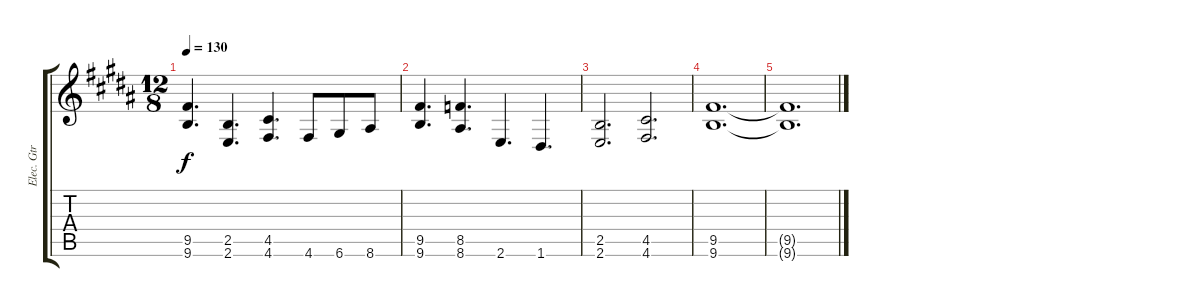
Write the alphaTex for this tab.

\track ("Elec. Gtr 1" "Elec. Gtr ") {instrument distortionguitar}
\staff {score tabs}
\tuning (E4 B3 G3 D3 A2 D2) {hide}
\ts (12 8)
\tempo 130
\clef g2
\ks b
(9.5 9.6).4{d dy f} (2.5 2.6).4{d} (4.5 4.6).4{d} 4.6.8 6.6.8 8.6.8 |
(9.5 9.6).4{d} (8.5 8.6).4{d} 2.6.4{d} 1.6.4{d} |
(2.5 2.6).2{d} (4.5 4.6).2{d} |
(9.5 9.6).1{d} |
(9.5{t} 9.6{t}).1{d}
